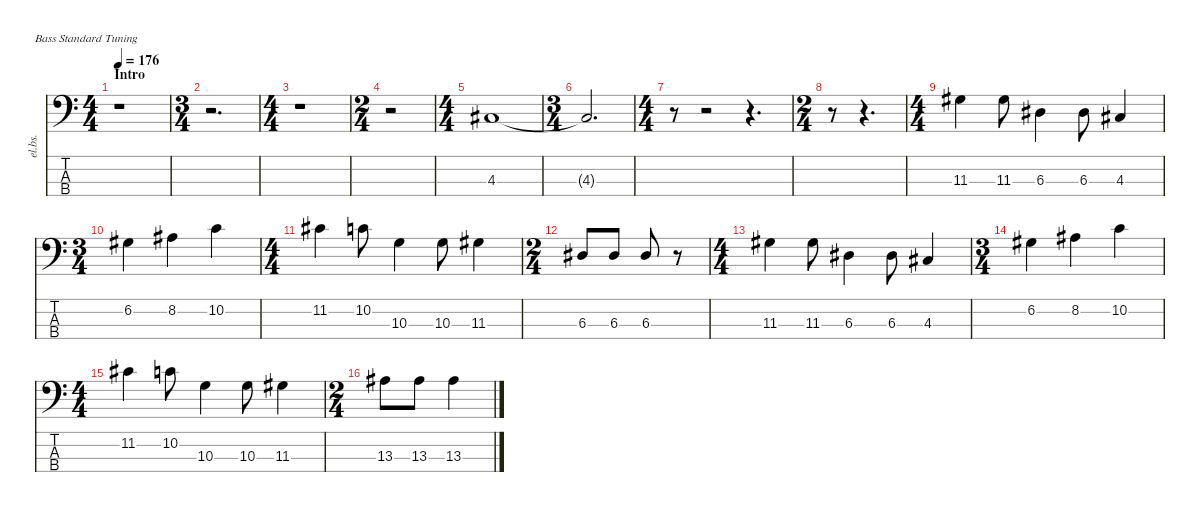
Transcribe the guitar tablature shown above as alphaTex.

\defaultSystemsLayout 4
\hideDynamics
\bracketExtendMode nobrackets
\otherSystemsTrackNameOrientation horizontal
\track ("Bass" "el.bs.") {instrument electricbassfinger}
\staff {score tabs}
\tuning (G2 D2 A1 E1)
\ts (4 4)
\section ("" "Intro")
\tempo 176
\clef f4
\ks c
r.1{dy mf instrument electricbassfinger beam Down} |
\ts (3 4)
\beaming (8 2 2 2)
r.2{d beam Down} |
\ts (4 4)
\beaming (8 2 2 2 2)
r.1{beam Down} |
\ts (2 4)
\beaming (8 2 2)
r.2{beam Down} |
\ts (4 4)
\beaming (8 2 2 2 2)
4.3{acc #}.1{beam Up} |
\ts (3 4)
\beaming (8 2 2 2)
4.3{t acc #}.2{d beam Up} |
\ts (4 4)
\beaming (8 2 2 2 2)
r.8{beam Down} r.2{beam Down} r.4{d beam Down} |
\ts (2 4)
\beaming (8 2 2)
r.8{beam Down} r.4{d beam Down} |
\ts (4 4)
\beaming (8 2 2 2 2)
11.3{acc #}.4{beam Down} 11.3{acc #}.8{beam Down} 6.3{acc #}.4{beam Down} 6.3{acc #}.8{beam Down} 4.3{acc #}.4{beam Up} |
\ts (3 4)
\beaming (8 2 2 2)
6.2{acc #}.4{beam Down} 8.2{acc #}.4{beam Down} 10.2.4{beam Down} |
\ts (4 4)
\beaming (8 2 2 2 2)
11.2{acc #}.4{beam Down} 10.2.8{beam Down} 10.3.4{beam Down} 10.3.8{beam Down} 11.3{acc #}.4{beam Down} |
\ts (2 4)
\beaming (8 2 2)
6.3{acc #}.8{beam Up} 6.3{acc #}.8{beam Up} 6.3{acc #}.8{beam Up} r.8{beam Up} |
\ts (4 4)
\beaming (8 2 2 2 2)
11.3{acc #}.4{beam Down} 11.3{acc #}.8{beam Down} 6.3{acc #}.4{beam Down} 6.3{acc #}.8{beam Down} 4.3{acc #}.4{beam Up} |
\ts (3 4)
\beaming (8 2 2 2)
6.2{acc #}.4{beam Down} 8.2{acc #}.4{beam Down} 10.2.4{beam Down} |
\ts (4 4)
\beaming (8 2 2 2 2)
11.2{acc #}.4{beam Down} 10.2.8{beam Down} 10.3.4{beam Down} 10.3.8{beam Down} 11.3{acc #}.4{beam Down} |
\ts (2 4)
\beaming (8 2 2)
13.3{acc #}.8{beam Down} 13.3{acc #}.8{beam Down} 13.3{acc #}.4{beam Down}
